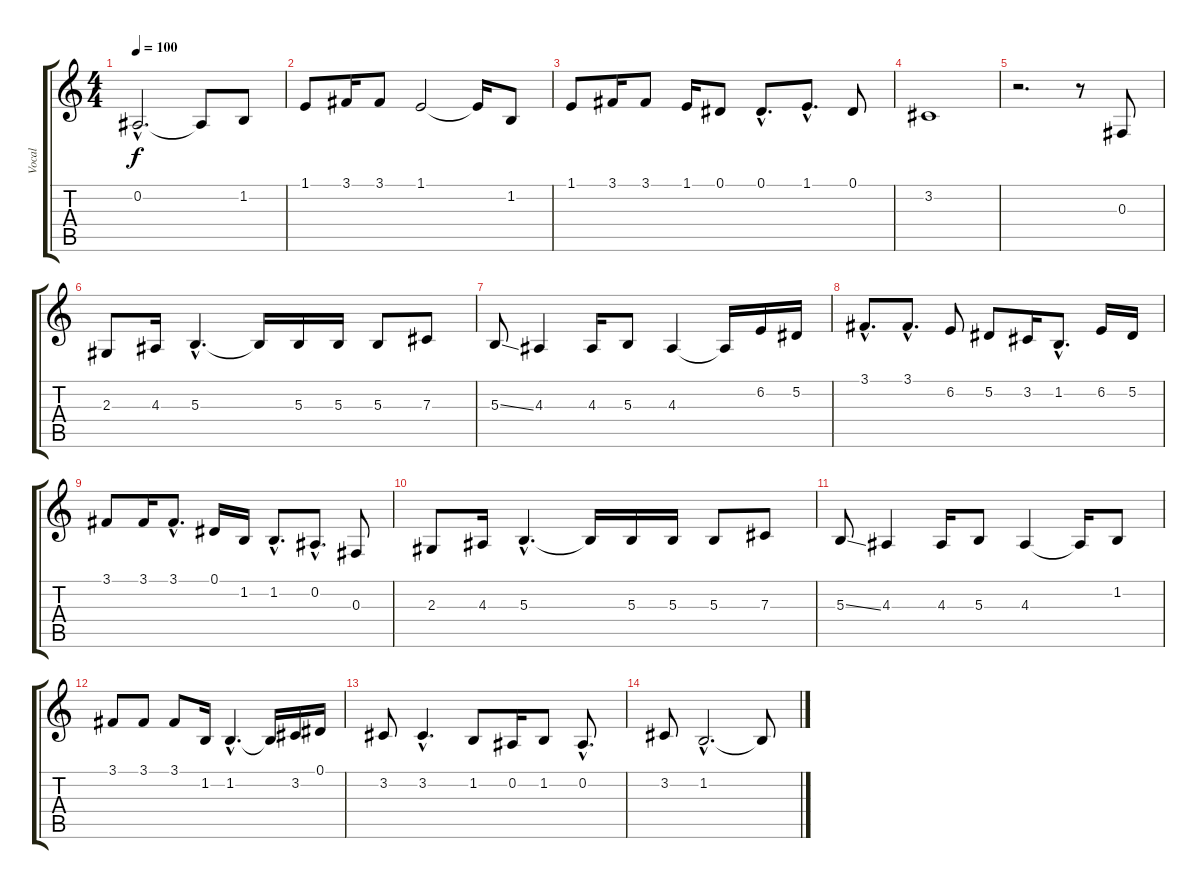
\track ("Vocal" "Vocal") {instrument violin}
\staff {score tabs}
\tuning (Eb4 Bb3 Gb3 Db3 Ab2 Eb2) {hide}
\ts (4 4)
\tempo 100
\clef g2
\ks c
0.2{hac}.2{d dy f} 0.2{t}.8 1.2.8 |
1.1.8 3.1.16 3.1.8 1.1.2 1.1{t}.16 1.2.8 |
1.1.8 3.1.16 3.1.8 1.1.16 0.1.8 0.1{hac}.8{d} 1.1{hac}.8{d} 0.1.8 |
3.2.1 |
r.2{d} r.8 0.3.8 |
2.3.8 4.3.16 5.3{hac}.4{d} 5.3{t}.16 5.3.16 5.3.16 5.3.8 7.3.8 |
5.3{ss}.8 4.3.4 4.3.16 5.3.8 4.3.4 4.3{t}.16 6.2.16 5.2.16 |
3.1{hac}.8{d} 3.1{hac}.8{d} 6.2.8 5.2.8 3.2.16 1.2{hac}.8{d} 6.2.16 5.2.16 |
3.1.8 3.1.16 3.1{hac}.8{d} 0.1.16 1.2.16 1.2{hac}.8{d} 0.2{hac}.8{d} 0.3.8 |
2.3.8 4.3.16 5.3{hac}.4{d} 5.3{t}.16 5.3.16 5.3.16 5.3.8 7.3.8 |
5.3{ss}.8 4.3.4 4.3.16 5.3.8 4.3.4 4.3{t}.16 1.2.8 |
3.1.8 3.1.8 3.1.8 1.2.16 1.2{hac}.4{d} 1.2{t}.16 3.2.16 0.1.16 |
3.2.8 3.2{hac}.4{d} 1.2.8 0.2.16 1.2.8 0.2{hac}.8{d} |
3.2.8 1.2{hac}.2{d} 1.2{t}.8
